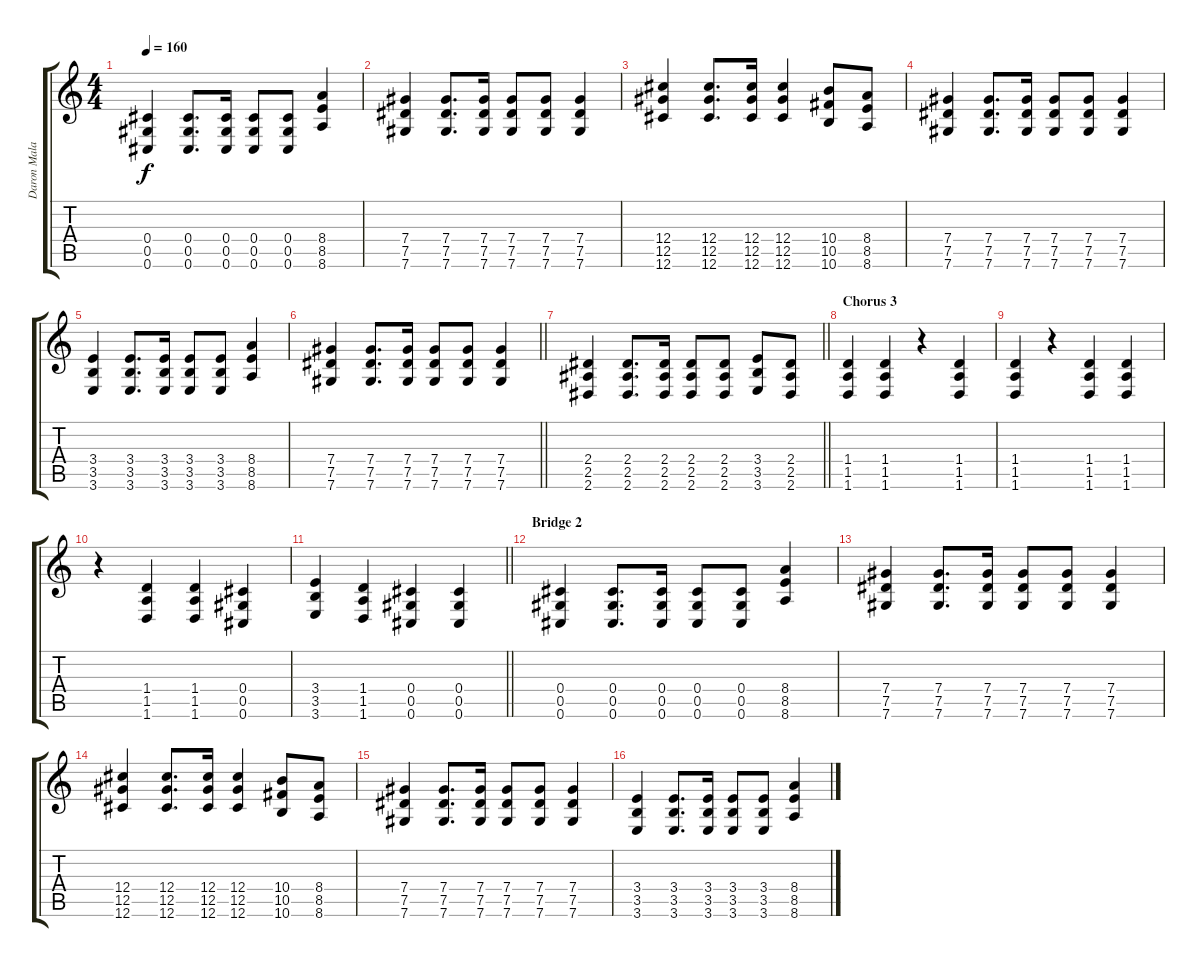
\track ("Daron Malakian(Guitar 1)" "Daron Mala") {instrument electricguitarclean}
\staff {score tabs}
\tuning (Eb4 Bb3 Gb3 Db3 Ab2 Db2) {hide}
\ts (4 4)
\tempo 160
\clef g2
\ks c
(0.4 0.5 0.6).4{dy f} (0.4 0.5 0.6).8{d} (0.4 0.5 0.6).16 (0.4 0.5 0.6).8 (0.4 0.5 0.6).8 (8.4 8.5 8.6).4 |
(7.4 7.5 7.6).4 (7.4 7.5 7.6).8{d} (7.4 7.5 7.6).16 (7.4 7.5 7.6).8 (7.4 7.5 7.6).8 (7.4 7.5 7.6).4 |
(12.4 12.5 12.6).4 (12.4 12.5 12.6).8{d} (12.4 12.5 12.6).16 (12.4 12.5 12.6).4 (10.4 10.5 10.6).8 (8.4 8.5 8.6).8 |
(7.4 7.5 7.6).4 (7.4 7.5 7.6).8{d} (7.4 7.5 7.6).16 (7.4 7.5 7.6).8 (7.4 7.5 7.6).8 (7.4 7.5 7.6).4 |
(3.4 3.5 3.6).4 (3.4 3.5 3.6).8{d} (3.4 3.5 3.6).16 (3.4 3.5 3.6).8 (3.4 3.5 3.6).8 (8.4 8.5 8.6).4 |
\barLineRight lightlight
(7.4 7.5 7.6).4 (7.4 7.5 7.6).8{d} (7.4 7.5 7.6).16 (7.4 7.5 7.6).8 (7.4 7.5 7.6).8 (7.4 7.5 7.6).4 |
\barLineRight lightlight
(2.4 2.5 2.6).4 (2.4 2.5 2.6).8{d} (2.4 2.5 2.6).16 (2.4 2.5 2.6).8 (2.4 2.5 2.6).8 (3.4 3.5 3.6).8 (2.4 2.5 2.6).8 |
\section ("" "Chorus 3")
(1.4 1.5 1.6).4{instrument distortionguitar} (1.4 1.5 1.6).4 r.4 (1.4 1.5 1.6).4 |
(1.4 1.5 1.6).4 r.4 (1.4 1.5 1.6).4 (1.4 1.5 1.6).4 |
r.4 (1.4 1.5 1.6).4 (1.4 1.5 1.6).4 (0.4 0.5 0.6).4 |
\barLineRight lightlight
(3.4 3.5 3.6).4 (1.4 1.5 1.6).4 (0.4 0.5 0.6).4 (0.4 0.5 0.6).4 |
\section ("" "Bridge 2")
(0.4 0.5 0.6).4 (0.4 0.5 0.6).8{d} (0.4 0.5 0.6).16 (0.4 0.5 0.6).8 (0.4 0.5 0.6).8 (8.4 8.5 8.6).4 |
(7.4 7.5 7.6).4 (7.4 7.5 7.6).8{d} (7.4 7.5 7.6).16 (7.4 7.5 7.6).8 (7.4 7.5 7.6).8 (7.4 7.5 7.6).4 |
(12.4 12.5 12.6).4 (12.4 12.5 12.6).8{d} (12.4 12.5 12.6).16 (12.4 12.5 12.6).4 (10.4 10.5 10.6).8 (8.4 8.5 8.6).8 |
(7.4 7.5 7.6).4 (7.4 7.5 7.6).8{d} (7.4 7.5 7.6).16 (7.4 7.5 7.6).8 (7.4 7.5 7.6).8 (7.4 7.5 7.6).4 |
(3.4 3.5 3.6).4 (3.4 3.5 3.6).8{d} (3.4 3.5 3.6).16 (3.4 3.5 3.6).8 (3.4 3.5 3.6).8 (8.4 8.5 8.6).4
